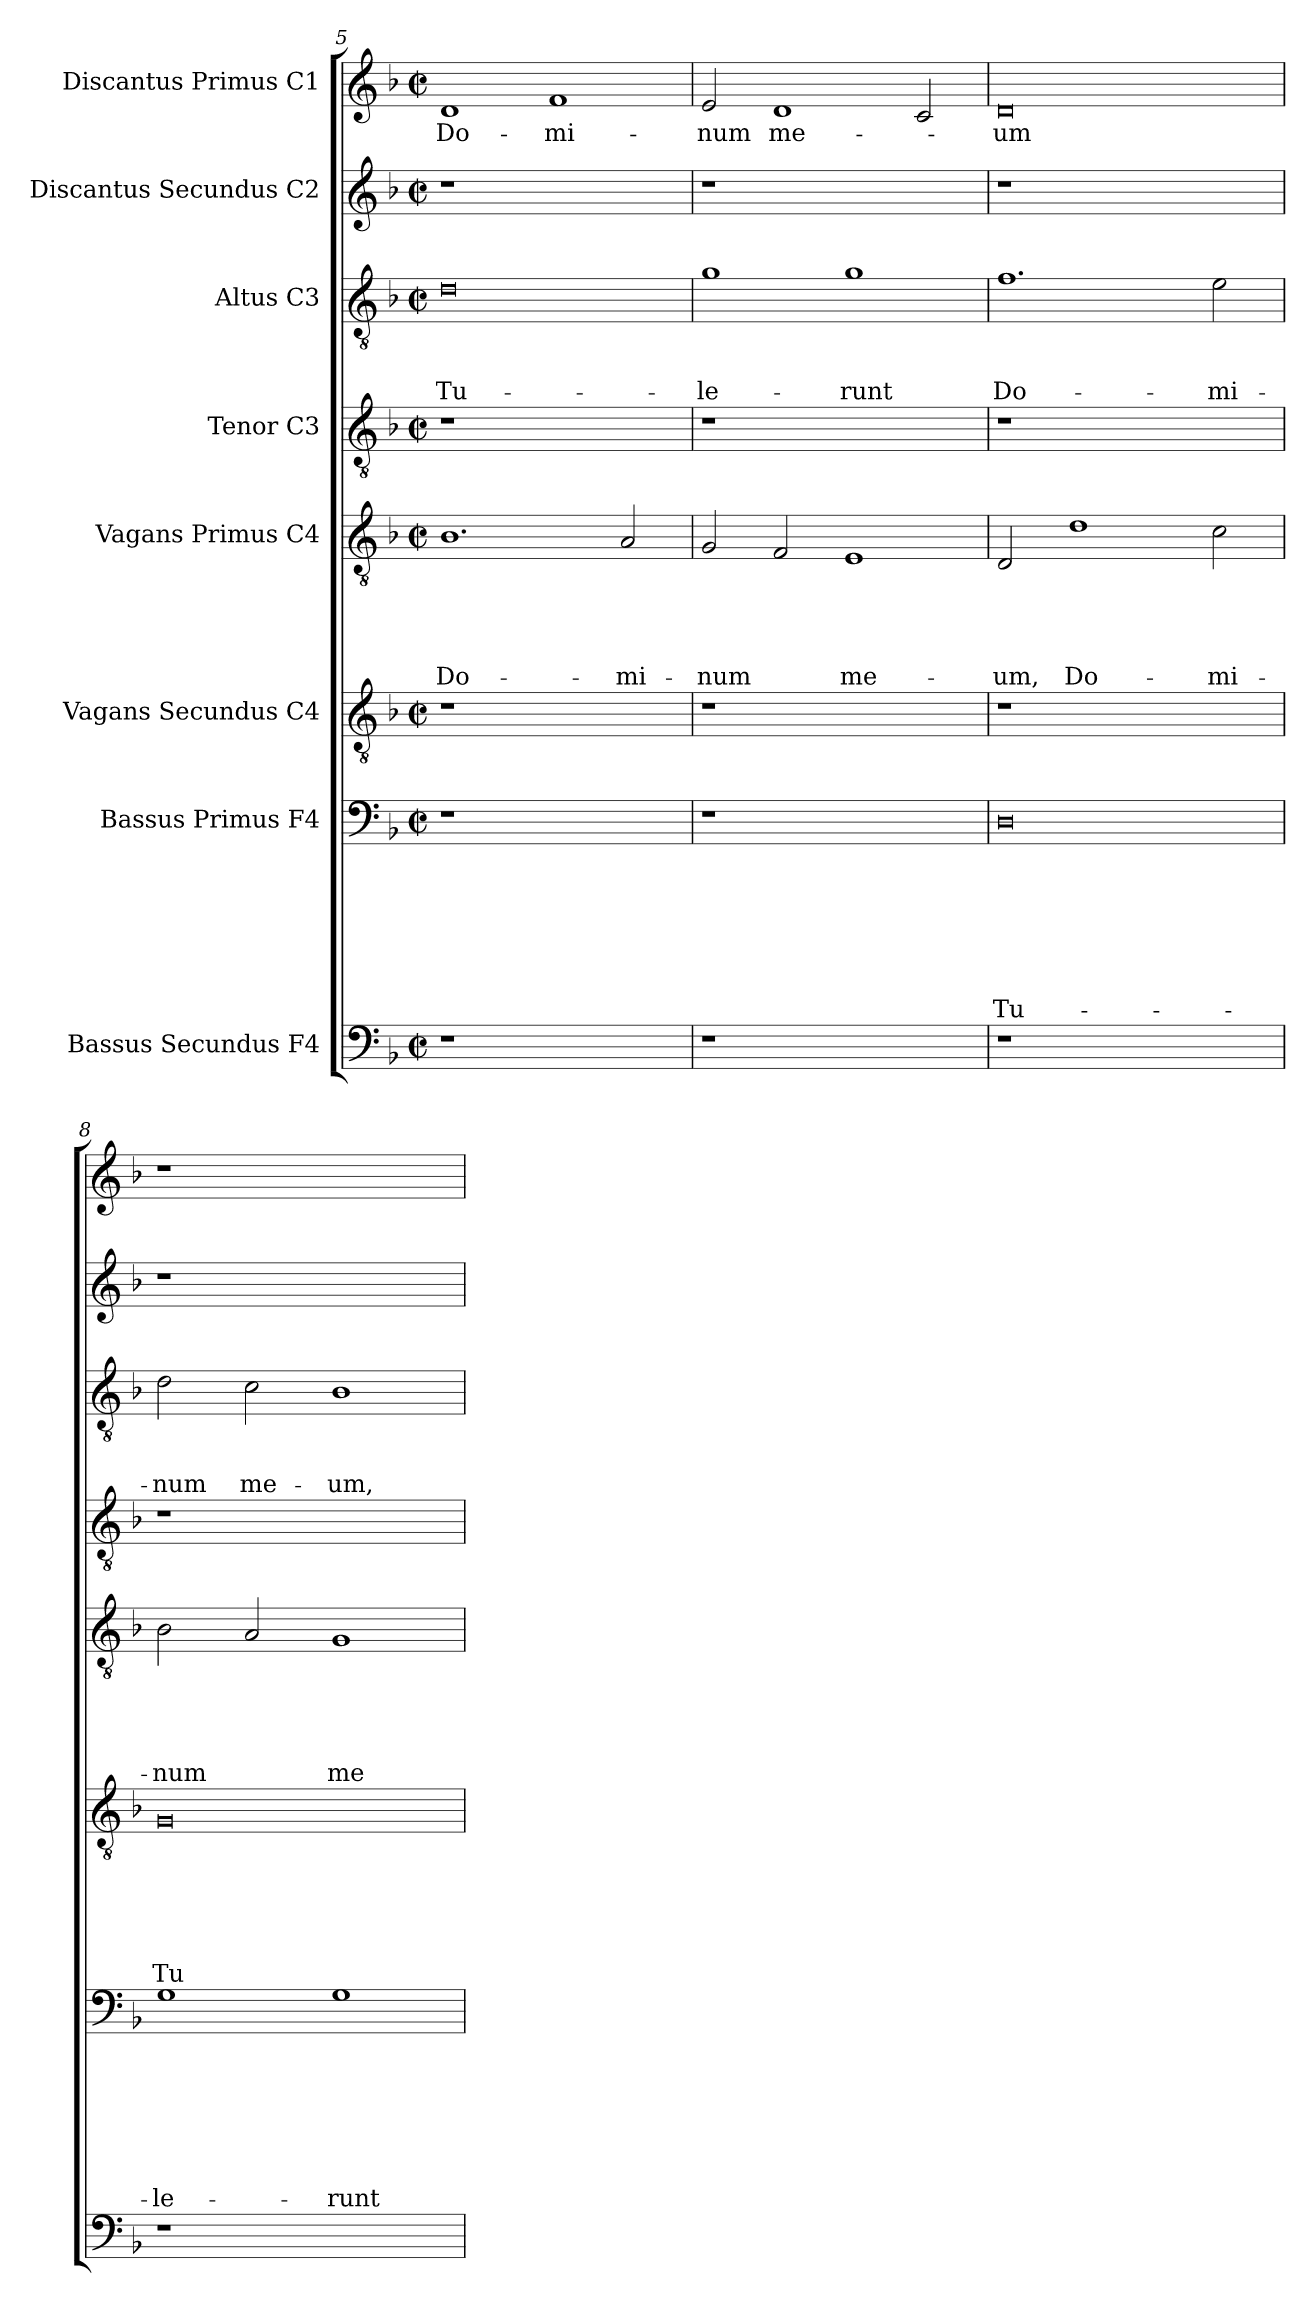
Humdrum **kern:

**kern	**kern	**text	**text	**text	**text	**text	**text	**text	**kern	**text	**text	**text	**text	**text	**text	**kern	**text	**text	**text	**text	**text	**kern	**kern	**text	**text	**text	**kern	**kern	**text
*part8	*part7	*part7	*part7	*part7	*part7	*part7	*part7	*part7	*part6	*part6	*part6	*part6	*part6	*part6	*part6	*part5	*part5	*part5	*part5	*part5	*part5	*part4	*part3	*part3	*part3	*part3	*part2	*part1	*part1
*staff8	*staff7	*staff7	*staff7	*staff7	*staff7	*staff7	*staff7	*staff7	*staff6	*staff6	*staff6	*staff6	*staff6	*staff6	*staff6	*staff5	*staff5	*staff5	*staff5	*staff5	*staff5	*staff4	*staff3	*staff3	*staff3	*staff3	*staff2	*staff1	*staff1
*I"Bassus  Secundus F4	*I"Bassus  Primus  F4	*	*	*	*	*	*	*	*I"Vagans  Secundus C4	*	*	*	*	*	*	*I"Vagans  Primus  C4	*	*	*	*	*	*I"Tenor C3	*I"Altus C3	*	*	*	*I"Discantus  Secundus C2	*I"Discantus  Primus C1	*
*clefF4	*clefF4	*	*	*	*	*	*	*	*clefGv2	*	*	*	*	*	*	*clefGv2	*	*	*	*	*	*clefGv2	*clefGv2	*	*	*	*clefG2	*clefG2	*
*k[b-]	*k[b-]	*	*	*	*	*	*	*	*k[b-]	*	*	*	*	*	*	*k[b-]	*	*	*	*	*	*k[b-]	*k[b-]	*	*	*	*k[b-]	*k[b-]	*
*F:	*F:	*	*	*	*	*	*	*	*F:	*	*	*	*	*	*	*F:	*	*	*	*	*	*F:	*F:	*	*	*	*F:	*F:	*
*M2/2	*M2/2	*	*	*	*	*	*	*	*M2/2	*	*	*	*	*	*	*M2/2	*	*	*	*	*	*M2/2	*M2/2	*	*	*	*M2/2	*M2/2	*
*met(c|)	*met(c|)	*	*	*	*	*	*	*	*met(c|)	*	*	*	*	*	*	*met(c|)	*	*	*	*	*	*met(c|)	*met(c|)	*	*	*	*met(c|)	*met(c|)	*
=5	=5	=5	=5	=5	=5	=5	=5	=5	=5	=5	=5	=5	=5	=5	=5	=5	=5	=5	=5	=5	=5	=5	=5	=5	=5	=5	=5	=5	=5
1r	1r	.	.	.	.	.	.	.	1r	.	.	.	.	.	.	1.B-	.	.	.	.	Do-	1r	0d	.	.	Tu-	1r	1d	Do-
1ryy	1ryy	.	.	.	.	.	.	.	1ryy	.	.	.	.	.	.	.	.	.	.	.	.	1ryy	.	.	.	.	1ryy	1f	-mi-
.	.	.	.	.	.	.	.	.	.	.	.	.	.	.	.	2A/	.	.	.	.	-mi-	.	.	.	.	.	.	.	.
=6	=6	=6	=6	=6	=6	=6	=6	=6	=6	=6	=6	=6	=6	=6	=6	=6	=6	=6	=6	=6	=6	=6	=6	=6	=6	=6	=6	=6	=6
1r	1r	.	.	.	.	.	.	.	1r	.	.	.	.	.	.	2G/	.	.	.	.	-num	1r	1g	.	.	-le-	1r	2e/	-num
.	.	.	.	.	.	.	.	.	.	.	.	.	.	.	.	2F/	.	.	.	.	.	.	.	.	.	.	.	1d	me-
1ryy	1ryy	.	.	.	.	.	.	.	1ryy	.	.	.	.	.	.	1E	.	.	.	.	me-	1ryy	1g	.	.	-runt	1ryy	.	.
.	.	.	.	.	.	.	.	.	.	.	.	.	.	.	.	.	.	.	.	.	.	.	.	.	.	.	.	2c/	.
!!LO:LB:g=z
=7	=7	=7	=7	=7	=7	=7	=7	=7	=7	=7	=7	=7	=7	=7	=7	=7	=7	=7	=7	=7	=7	=7	=7	=7	=7	=7	=7	=7	=7
1r	0D	.	.	.	.	.	.	Tu-	1r	.	.	.	.	.	.	2D/	.	.	.	.	-um,	1r	1.f	.	.	Do-	1r	0d	-um
.	.	.	.	.	.	.	.	.	.	.	.	.	.	.	.	1d	.	.	.	.	Do-	.	.	.	.	.	.	.	.
1ryy	.	.	.	.	.	.	.	.	1ryy	.	.	.	.	.	.	.	.	.	.	.	.	1ryy	.	.	.	.	1ryy	.	.
.	.	.	.	.	.	.	.	.	.	.	.	.	.	.	.	2c\	.	.	.	.	-mi-	.	2e\	.	.	-mi-	.	.	.
=8	=8	=8	=8	=8	=8	=8	=8	=8	=8	=8	=8	=8	=8	=8	=8	=8	=8	=8	=8	=8	=8	=8	=8	=8	=8	=8	=8	=8	=8
1r	1G	.	.	.	.	.	.	-le-	0G	.	.	.	.	.	Tu-	2B-\	.	.	.	.	-num	1r	2d\	.	.	-num	1r	1r	.
.	.	.	.	.	.	.	.	.	.	.	.	.	.	.	.	2A/	.	.	.	.	.	.	2c\	.	.	me-	.	.	.
1ryy	1G	.	.	.	.	.	.	-runt	.	.	.	.	.	.	.	1G	.	.	.	.	me-	1ryy	1B-	.	.	-um,	1ryy	1ryy	.
=	=	=	=	=	=	=	=	=	=	=	=	=	=	=	=	=	=	=	=	=	=	=	=	=	=	=	=	=	=
*-	*-	*-	*-	*-	*-	*-	*-	*-	*-	*-	*-	*-	*-	*-	*-	*-	*-	*-	*-	*-	*-	*-	*-	*-	*-	*-	*-	*-	*-
